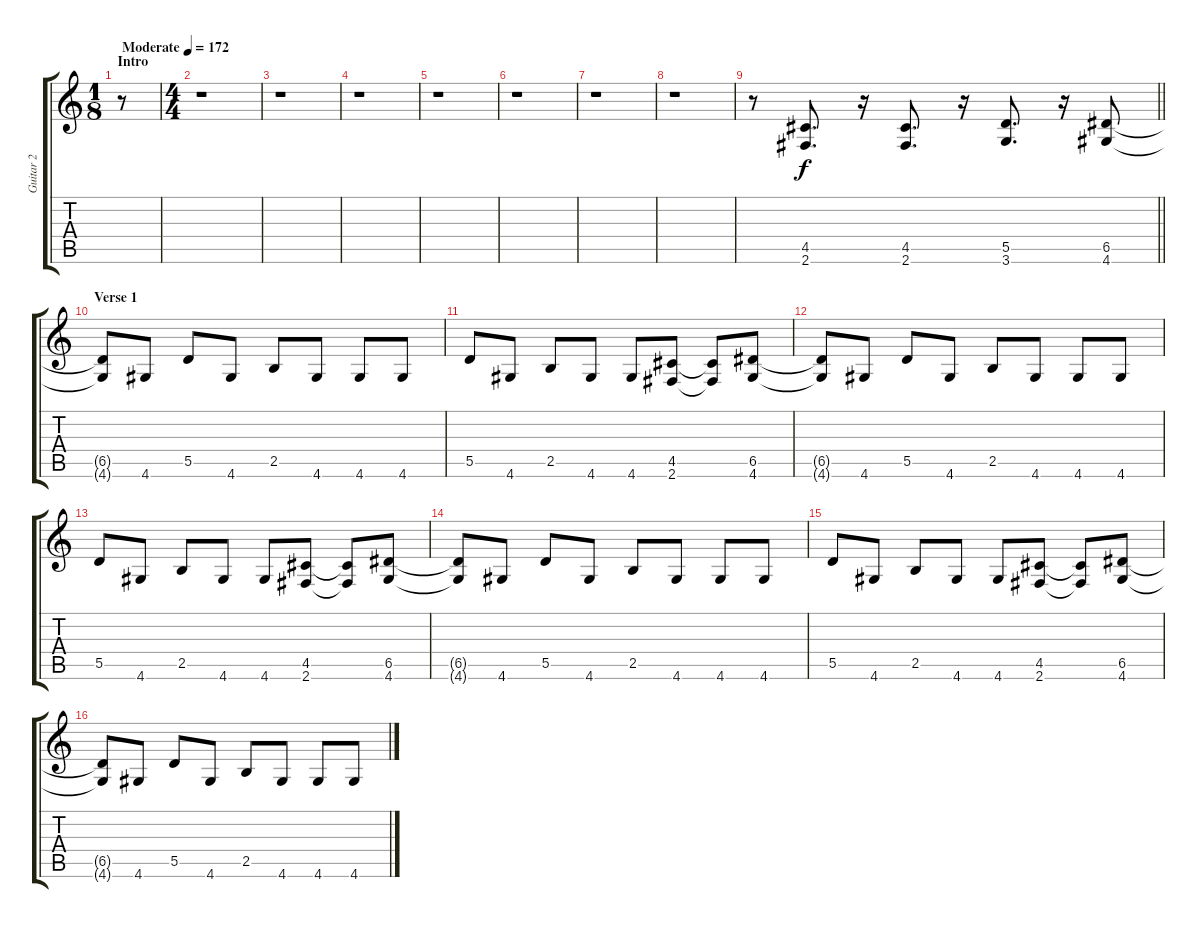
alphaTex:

\track ("Guitar 2" "Guitar 2") {instrument overdrivenguitar}
\staff {score tabs}
\tuning (E4 B3 G3 D3 A2 E2) {hide}
\ts (1 8)
\section ("" "Intro")
\tempo (172 "Moderate")
\clef g2
\ks c
r.8{dy f instrument overdrivenguitar} |
\ts (4 4)
r.1 |
r.1 |
r.1 |
r.1 |
r.1 |
r.1 |
r.1 |
\barLineRight lightlight
r.8 (4.5 2.6).8{d} r.16 (4.5 2.6).8{d} r.16 (5.5 3.6).8{d} r.16 (6.5 4.6).8 |
\section ("" "Verse 1")
(6.5{t} 4.6{t}).8 4.6.8 5.5.8 4.6.8 2.5.8 4.6.8 4.6.8 4.6.8 |
5.5.8 4.6.8 2.5.8 4.6.8 4.6.8 (4.5 2.6).8 (4.5{t} 2.6{t}).8 (6.5 4.6).8 |
(6.5{t} 4.6{t}).8 4.6.8 5.5.8 4.6.8 2.5.8 4.6.8 4.6.8 4.6.8 |
5.5.8 4.6.8 2.5.8 4.6.8 4.6.8 (4.5 2.6).8 (4.5{t} 2.6{t}).8 (6.5 4.6).8 |
(6.5{t} 4.6{t}).8 4.6.8 5.5.8 4.6.8 2.5.8 4.6.8 4.6.8 4.6.8 |
5.5.8 4.6.8 2.5.8 4.6.8 4.6.8 (4.5 2.6).8 (4.5{t} 2.6{t}).8 (6.5 4.6).8 |
(6.5{t} 4.6{t}).8 4.6.8 5.5.8 4.6.8 2.5.8 4.6.8 4.6.8 4.6.8
